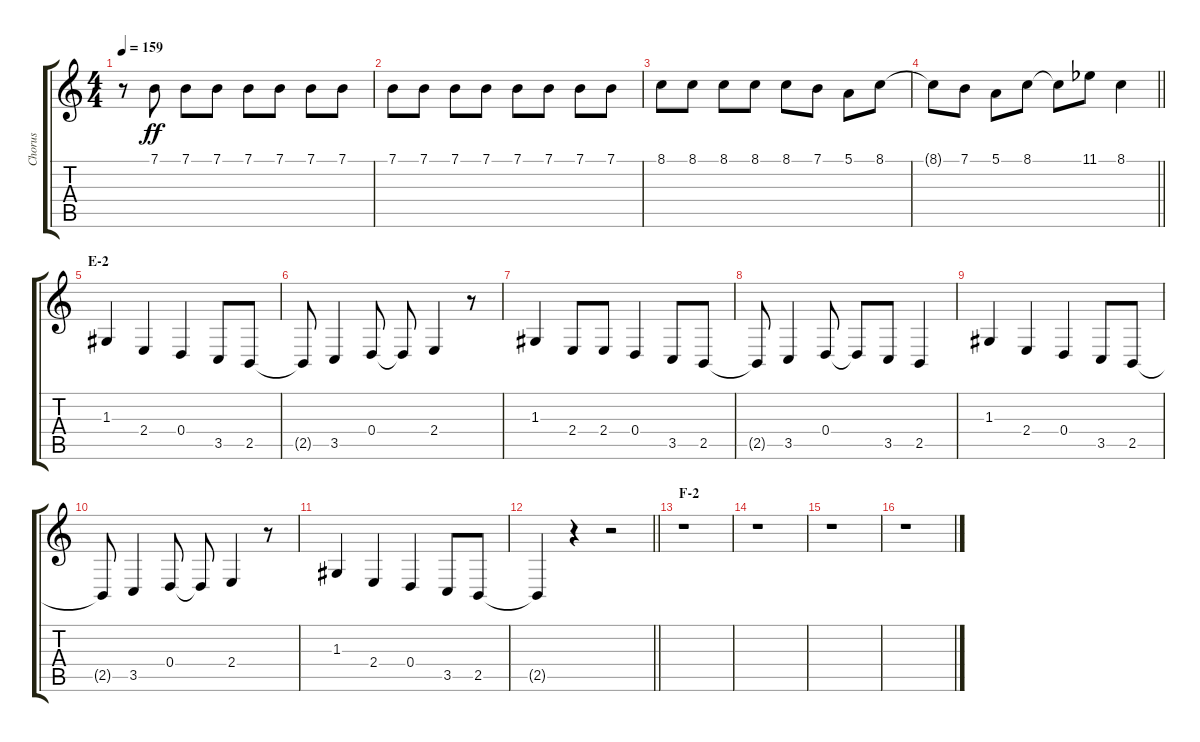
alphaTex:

\track ("Chorus" "Chorus") {instrument voiceoohs}
\staff {score tabs}
\tuning (E4 B3 G3 D3 A2 E2) {hide}
\ts (4 4)
\tempo 159
\clef g2
\ks c
r.8{dy ff} 7.1.8 7.1.8 7.1.8 7.1.8 7.1.8 7.1.8 7.1.8 |
7.1.8 7.1.8 7.1.8 7.1.8 7.1.8 7.1.8 7.1.8 7.1.8 |
8.1.8 8.1.8 8.1.8 8.1.8 8.1.8 7.1.8 5.1.8 8.1.8 |
\barLineRight lightlight
8.1{t}.8 7.1.8 5.1.8 8.1.8 8.1{t}.8 11.1{acc b}.8 8.1.4 |
\section ("" "E-2")
1.3.4 2.4.4 0.4.4 3.5.8 2.5.8 |
2.5{t}.8 3.5.4 0.4.8 0.4{t}.8 2.4.4 r.8 |
1.3.4 2.4.8 2.4.8 0.4.4 3.5.8 2.5.8 |
2.5{t}.8 3.5.4 0.4.8 0.4{t}.8 3.5.8 2.5.4 |
1.3.4 2.4.4 0.4.4 3.5.8 2.5.8 |
2.5{t}.8 3.5.4 0.4.8 0.4{t}.8 2.4.4 r.8 |
1.3.4 2.4.4 0.4.4 3.5.8 2.5.8 |
\barLineRight lightlight
2.5{t}.4 r.4 r.2 |
\section ("" "F-2")
r.1 |
r.1 |
r.1 |
r.1
